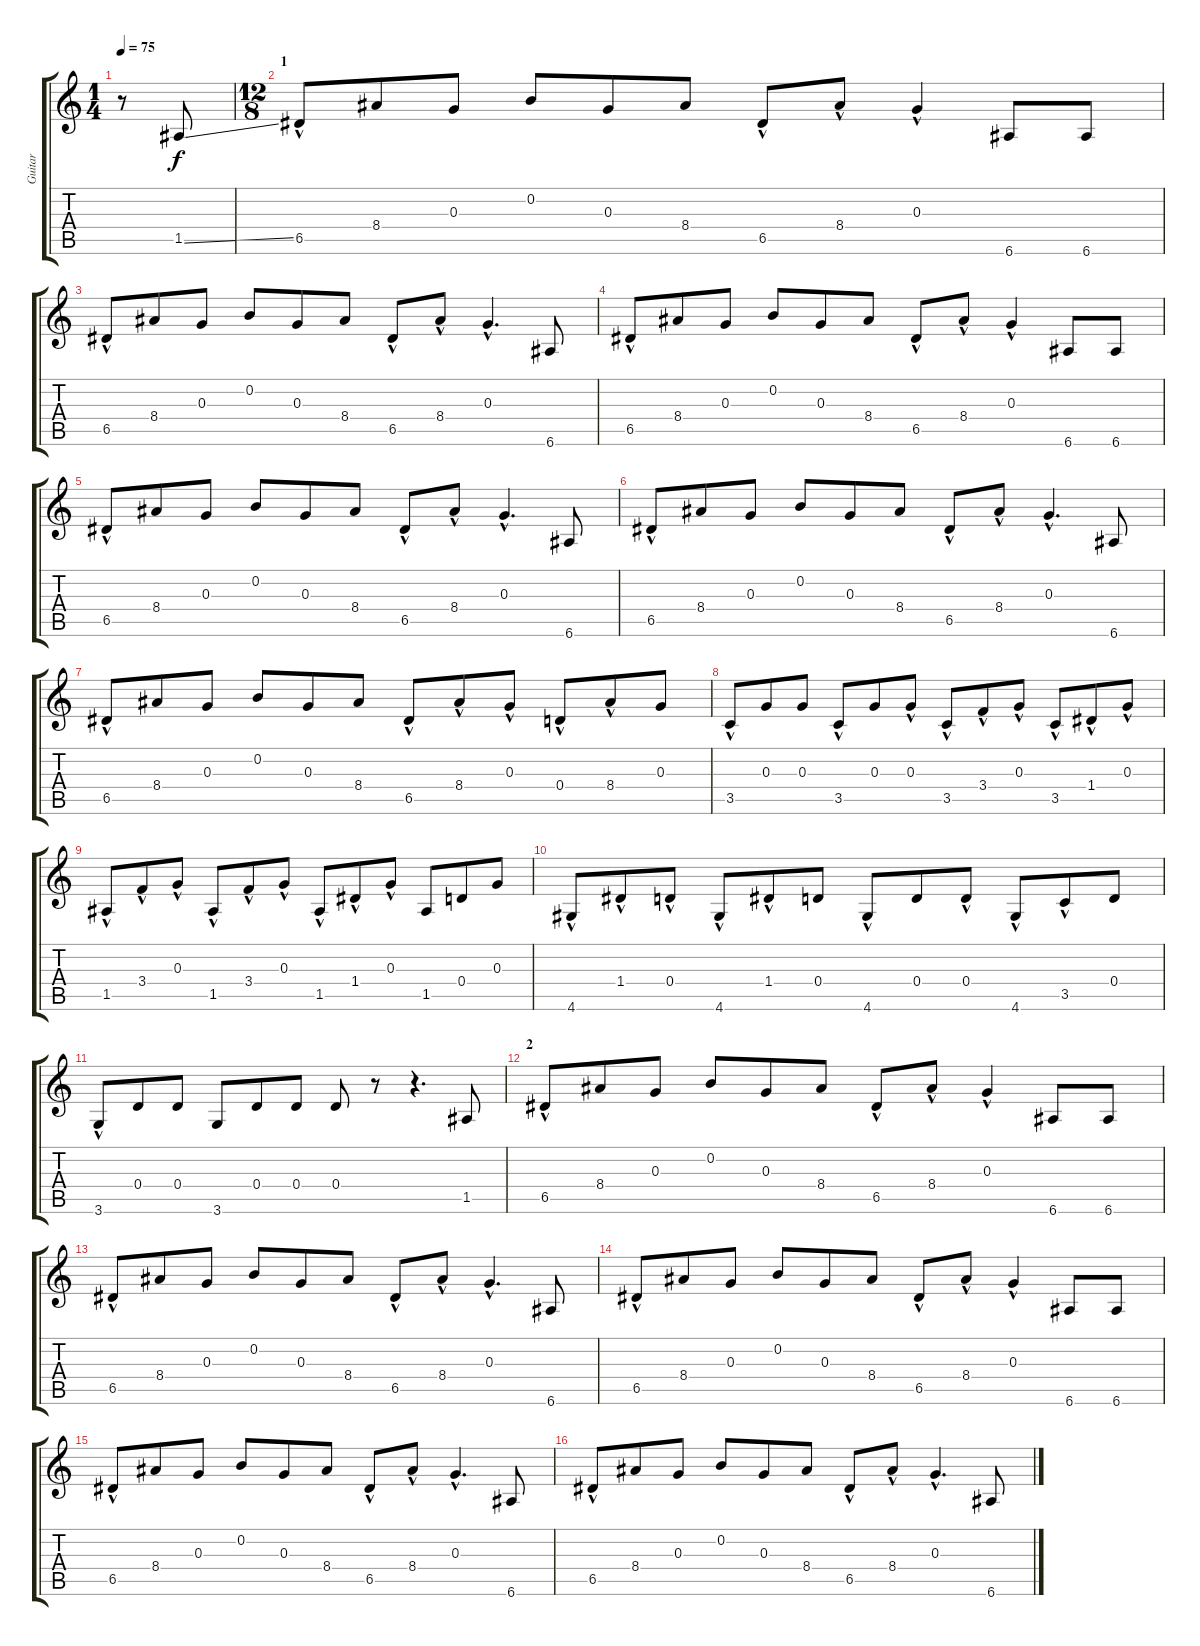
\track ("Guitar" "Guitar") {instrument electricguitarjazz}
\staff {score tabs}
\tuning (E4 B3 G3 D3 A2 E2) {hide}
\ts (1 4)
\tempo 75
\clef g2
\ks c
r.8{dy f instrument electricguitarjazz} 1.5{ss}.8 |
\ts (12 8)
\section ("" "1")
6.5{hac}.8 8.4.8 0.3.8 0.2.8 0.3.8 8.4.8 6.5{hac}.8 8.4{hac}.8 0.3{hac}.4 6.6.8 6.6.8 |
6.5{hac}.8 8.4.8 0.3.8 0.2.8 0.3.8 8.4.8 6.5{hac}.8 8.4{hac}.8 0.3{hac}.4{d} 6.6.8 |
6.5{hac}.8 8.4.8 0.3.8 0.2.8 0.3.8 8.4.8 6.5{hac}.8 8.4{hac}.8 0.3{hac}.4 6.6.8 6.6.8 |
6.5{hac}.8 8.4.8 0.3.8 0.2.8 0.3.8 8.4.8 6.5{hac}.8 8.4{hac}.8 0.3{hac}.4{d} 6.6.8 |
6.5{hac}.8 8.4.8 0.3.8 0.2.8 0.3.8 8.4.8 6.5{hac}.8 8.4{hac}.8 0.3{hac}.4{d} 6.6.8 |
6.5{hac}.8 8.4.8 0.3.8 0.2.8 0.3.8 8.4.8 6.5{hac}.8 8.4{hac}.8 0.3{hac}.8 0.4{hac}.8 8.4{hac}.8 0.3.8 |
3.5{hac}.8 0.3.8 0.3.8 3.5{hac}.8 0.3.8 0.3{hac}.8 3.5{hac}.8 3.4{hac}.8 0.3{hac}.8 3.5{hac}.8 1.4{hac}.8 0.3{hac}.8 |
1.5{hac}.8 3.4{hac}.8 0.3{hac}.8 1.5{hac}.8 3.4{hac}.8 0.3{hac}.8 1.5{hac}.8 1.4{hac}.8 0.3{hac}.8 1.5.8 0.4.8 0.3.8 |
4.6{hac}.8 1.4{hac}.8 0.4{hac}.8 4.6{hac}.8 1.4{hac}.8 0.4.8 4.6{hac}.8 0.4.8 0.4{hac}.8 4.6{hac}.8 3.5{hac}.8 0.4.8 |
3.6{hac}.8 0.4.8 0.4.8 3.6.8 0.4.8 0.4.8 0.4.8 r.8 r.4{d} 1.5.8 |
\section ("" "2")
6.5{hac}.8 8.4.8 0.3.8 0.2.8 0.3.8 8.4.8 6.5{hac}.8 8.4{hac}.8 0.3{hac}.4 6.6.8 6.6.8 |
6.5{hac}.8 8.4.8 0.3.8 0.2.8 0.3.8 8.4.8 6.5{hac}.8 8.4{hac}.8 0.3{hac}.4{d} 6.6.8 |
6.5{hac}.8 8.4.8 0.3.8 0.2.8 0.3.8 8.4.8 6.5{hac}.8 8.4{hac}.8 0.3{hac}.4 6.6.8 6.6.8 |
6.5{hac}.8 8.4.8 0.3.8 0.2.8 0.3.8 8.4.8 6.5{hac}.8 8.4{hac}.8 0.3{hac}.4{d} 6.6.8 |
6.5{hac}.8 8.4.8 0.3.8 0.2.8 0.3.8 8.4.8 6.5{hac}.8 8.4{hac}.8 0.3{hac}.4{d} 6.6.8
